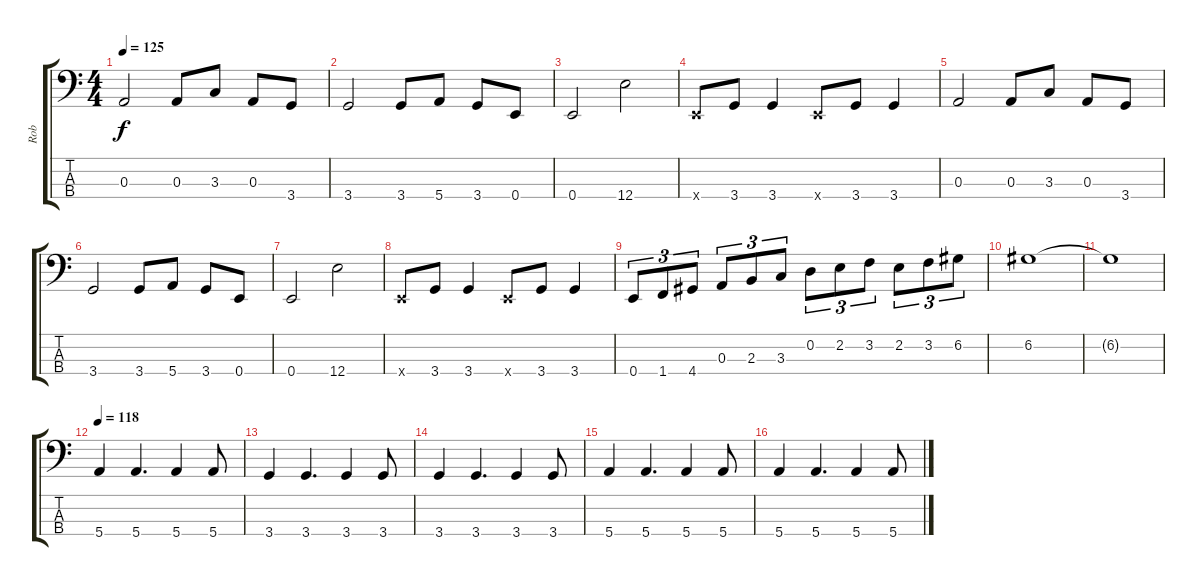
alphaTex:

\track ("Rob" "Rob") {instrument electricbassfinger}
\staff {score tabs}
\tuning (G2 D2 A1 E1) {hide}
\ts (4 4)
\tempo 125
\clef f4
\ks c
0.3.2{dy f} 0.3.8 3.3.8 0.3.8 3.4.8 |
3.4.2 3.4.8 5.4.8 3.4.8 0.4.8 |
0.4.2 12.4.2 |
0.4{x}.8 3.4.8 3.4.4 0.4{x}.8 3.4.8 3.4.4 |
0.3.2 0.3.8 3.3.8 0.3.8 3.4.8 |
3.4.2 3.4.8 5.4.8 3.4.8 0.4.8 |
0.4.2 12.4.2 |
0.4{x}.8 3.4.8 3.4.4 0.4{x}.8 3.4.8 3.4.4 |
0.4.8{tu (3 2)} 1.4.8{tu (3 2)} 4.4.8{tu (3 2)} 0.3.8{tu (3 2)} 2.3.8{tu (3 2)} 3.3.8{tu (3 2)} 0.2.8{tu (3 2)} 2.2.8{tu (3 2)} 3.2.8{tu (3 2)} 2.2.8{tu (3 2)} 3.2.8{tu (3 2)} 6.2.8{tu (3 2)} |
6.2.1 |
6.2{t}.1 |
\tempo 118
5.4.4 5.4.4{d} 5.4.4 5.4.8 |
3.4.4 3.4.4{d} 3.4.4 3.4.8 |
3.4.4 3.4.4{d} 3.4.4 3.4.8 |
5.4.4 5.4.4{d} 5.4.4 5.4.8 |
5.4.4 5.4.4{d} 5.4.4 5.4.8
